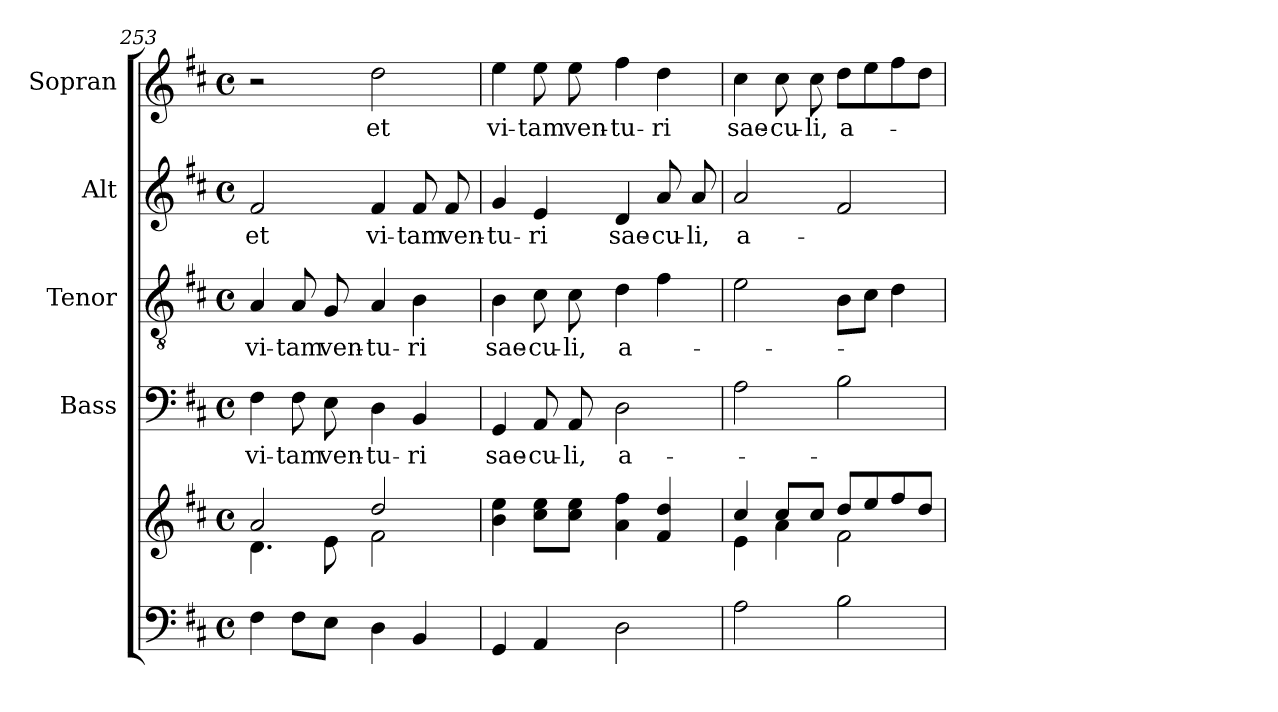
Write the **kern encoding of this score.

**kern	**kern	**kern	**text	**kern	**text	**kern	**text	**kern	**text
*part5	*part5	*part4	*part4	*part3	*part3	*part2	*part2	*part1	*part1
*staff6	*staff5	*staff4	*staff4	*staff3	*staff3	*staff2	*staff2	*staff1	*staff1
*	*	*I"Bass	*	*I"Tenor	*	*I"Alt	*	*I"Sopran	*
*	*	*I'B.	*	*I'T.	*	*I'A.	*	*I'S.	*
*clefF4	*clefG2	*clefF4	*	*clefGv2	*	*clefG2	*	*clefG2	*
*k[f#c#]	*k[f#c#]	*k[f#c#]	*	*k[f#c#]	*	*k[f#c#]	*	*k[f#c#]	*
*D:	*D:	*D:	*	*D:	*	*D:	*	*D:	*
*M4/4	*M4/4	*M4/4	*	*M4/4	*	*M4/4	*	*M4/4	*
*met(c)	*met(c)	*met(c)	*	*met(c)	*	*met(c)	*	*met(c)	*
=253	=253	=253	=253	=253	=253	=253	=253	=253	=253
*	*^	*	*	*	*	*	*	*	*
!	!	!	!	!LO:LY:b	!	!LO:LY:b	!	!LO:LY:b	!	!
4F#\	2a/	4.d\	4F#\	vi-	4A/	vi-	2f#/	et	2r	.
!	!	!	!	!LO:LY:b	!	!LO:LY:b	!	!	!	!
8F#\L	.	.	8F#\	-tam	8A/	-tam	.	.	.	.
!	!	!	!	!LO:LY:b	!	!LO:LY:b	!	!	!	!
8E\J	.	8e\	8E\	ven-	8G/	ven-	.	.	.	.
!	!	!	!	!LO:LY:b	!	!LO:LY:b	!	!LO:LY:b	!	!LO:LY:b
4D\	2dd/	2f#\	4D\	-tu-	4A/	-tu-	4f#/	vi-	2dd\	et
!	!	!	!	!LO:LY:b	!	!LO:LY:b	!	!LO:LY:b	!	!
4BB/	.	.	4BB/	-ri	4B\	-ri	8f#/	-tam	.	.
!	!	!	!	!	!	!	!	!LO:LY:b	!	!
.	.	.	.	.	.	.	8f#/	ven-	.	.
*	*v	*v	*	*	*	*	*	*	*	*
!!LO:PB:g=z
=254	=254	=254	=254	=254	=254	=254	=254	=254	=254
!	!	!	!LO:LY:b	!	!LO:LY:b	!	!LO:LY:b	!	!LO:LY:b
4GG/	4b\ 4ee\	4GG/	sae-	4B\	sae-	4g/	-tu-	4ee\	vi-
!	!	!	!LO:LY:b	!	!LO:LY:b	!	!LO:LY:b	!	!LO:LY:b
4AA/	8cc#\ 8ee\L	8AA/	-cu-	8c#\	-cu-	4e/	-ri	8ee\	-tam
!	!	!	!LO:LY:b	!	!LO:LY:b	!	!	!	!LO:LY:b
.	8cc#\ 8ee\J	8AA/	-li,	8c#\	-li,	.	.	8ee\	ven-
!	!	!	!LO:LY:b	!	!LO:LY:b	!	!LO:LY:b	!	!LO:LY:b
2D\	4a\ 4ff#\	2D\	a-	4d\	a-	4d/	sae-	4ff#\	-tu-
!	!	!	!	!	!	!	!LO:LY:b	!	!LO:LY:b
.	4f#/ 4dd/	.	.	4f#\	.	8a/	-cu-	4dd\	-ri
!	!	!	!	!	!	!	!LO:LY:b	!	!
.	.	.	.	.	.	8a/	-li,	.	.
=255	=255	=255	=255	=255	=255	=255	=255	=255	=255
*	*^	*	*	*	*	*	*	*	*
!	!	!	!	!	!	!	!	!LO:LY:b	!	!LO:LY:b
2A\	4cc#/	4e\	2A\	.	2e\	.	2a/	a-	4cc#\	sae-
!	!	!	!	!	!	!	!	!	!	!LO:LY:b
.	8cc#/L	4a\	.	.	.	.	.	.	8cc#\	-cu-
!	!	!	!	!	!	!	!	!	!	!LO:LY:b
.	8cc#/J	.	.	.	.	.	.	.	8cc#\	-li,
!	!	!	!	!	!	!	!	!	!	!LO:LY:b
2B\	8dd/L	2f#\	2B\	.	8B\L	.	2f#/	.	8dd\L	a-
.	8ee/	.	.	.	8c#\J	.	.	.	8ee\	.
.	8ff#/	.	.	.	4d\	.	.	.	8ff#\	.
.	8dd/J	.	.	.	.	.	.	.	8dd\J	.
*	*v	*v	*	*	*	*	*	*	*	*
=	=	=	=	=	=	=	=	=	=
*-	*-	*-	*-	*-	*-	*-	*-	*-	*-
